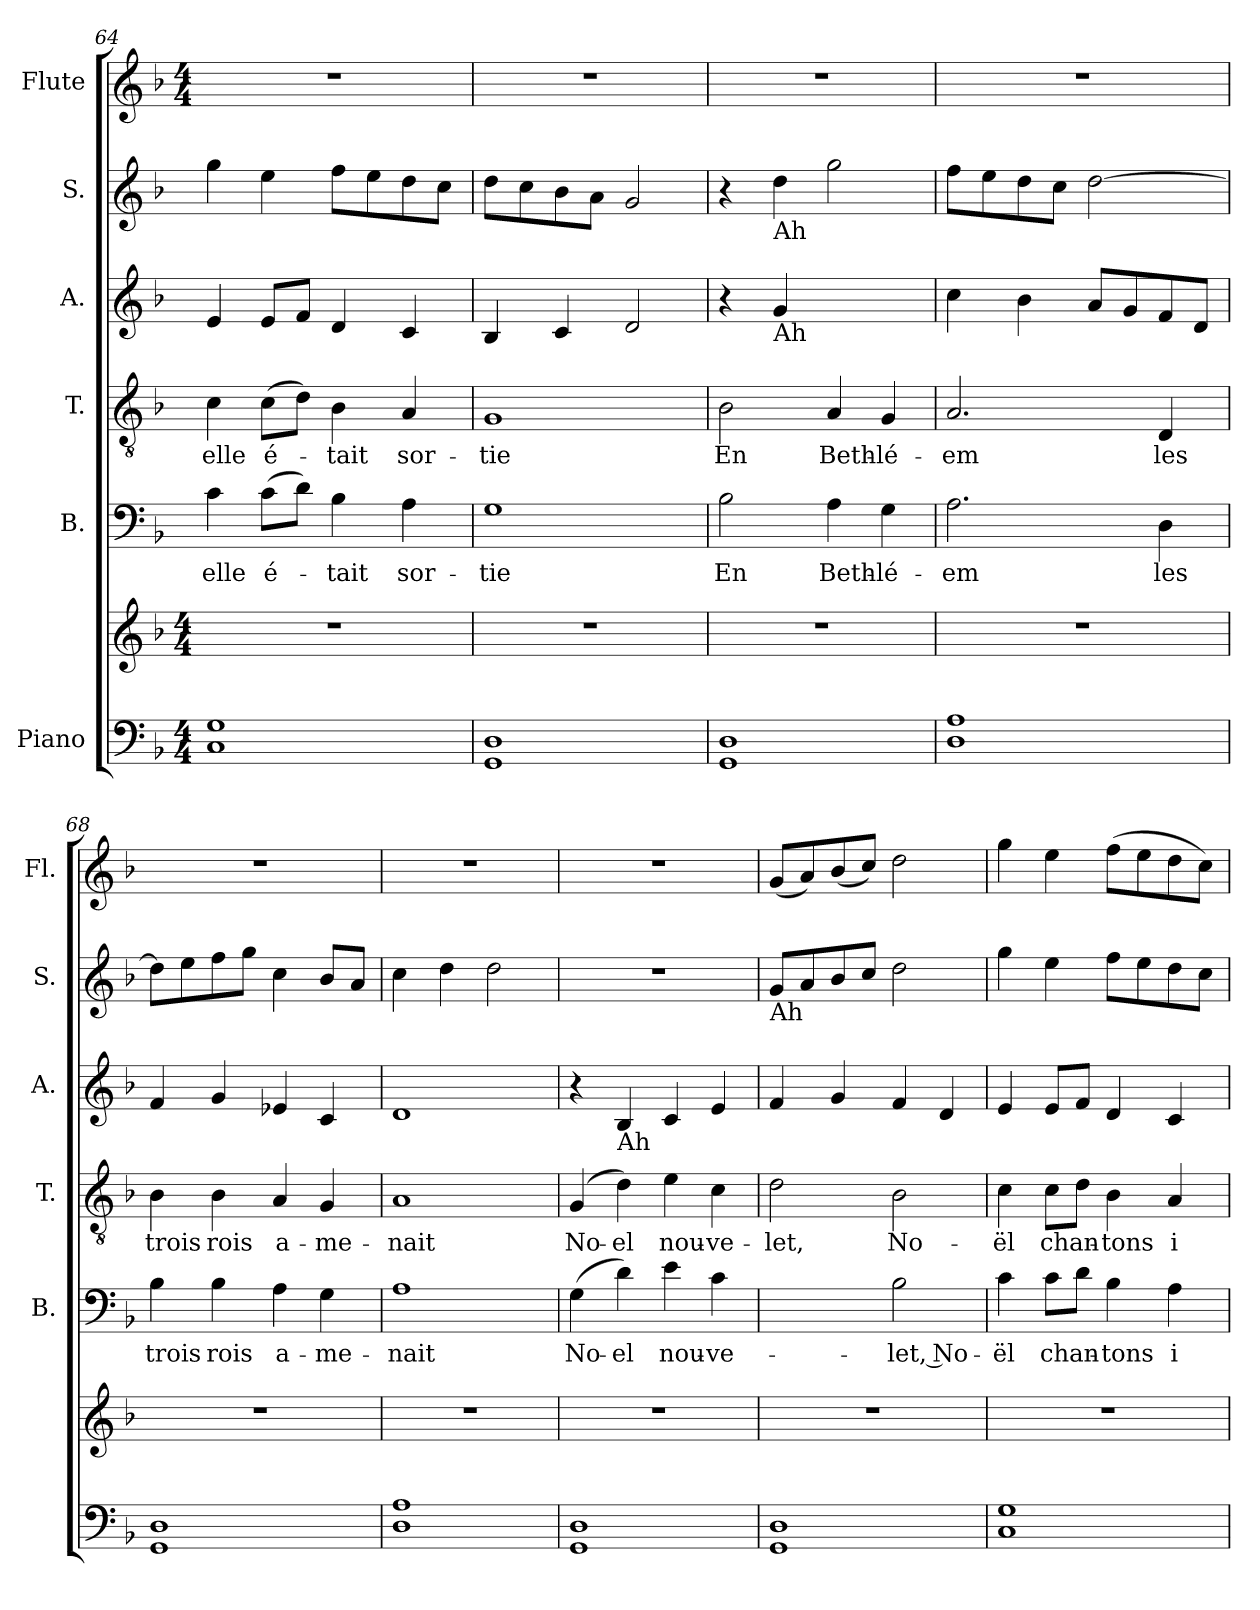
**kern	**kern	**kern	**text	**kern	**text	**kern	**kern	**kern
*part6	*part6	*part5	*part5	*part4	*part4	*part3	*part2	*part1
*staff7	*staff6	*staff5	*staff5	*staff4	*staff4	*staff3	*staff2	*staff1
*I"Piano	*	*I"B.	*	*I"T.	*	*I"A.	*I"S.	*I"Flute
*	*	*I'B.	*	*I'T.	*	*I'A.	*I'S.	*I'Fl.
!!LO:LB:g=z
*clefF4	*clefG2	*clefF4	*	*clefGv2	*	*clefG2	*clefG2	*clefG2
*k[b-]	*k[b-]	*k[b-]	*	*k[b-]	*	*k[b-]	*k[b-]	*k[b-]
*F:	*F:	*F:	*	*F:	*	*F:	*F:	*F:
*M4/4	*M4/4	*	*	*	*	*	*	*M4/4
=64	=64	=64	=64	=64	=64	=64	=64	=64
!	!	!	!LO:LY:b:cj	!	!LO:LY:b:cj	!	!	!
1G 1C	1r	4c\	elle	4c\	elle	4e/	4gg\	1r
!	!	!	!LO:LY:b:cj	!	!LO:LY:b:cj	!	!	!
.	.	(>8c\L	é-	(>8c\L	é-	8e/L	4ee\	.
.	.	8d\J)	.	8d\J)	.	8f/J	.	.
!	!	!	!LO:LY:b:cj	!	!LO:LY:b:cj	!	!	!
.	.	4B-\	-tait	4B-\	-tait	4d/	8ff\L	.
.	.	.	.	.	.	.	8ee\	.
!	!	!	!LO:LY:b:cj	!	!LO:LY:b:cj	!	!	!
.	.	4A\	sor-	4A/	sor-	4c/	8dd\	.
.	.	.	.	.	.	.	8cc\J	.
=65	=65	=65	=65	=65	=65	=65	=65	=65
!	!	!	!LO:LY:b:cj	!	!LO:LY:b:cj	!	!	!
1D 1GG	1r	1G	-tie	1G	-tie	4B-/	8dd\L	1r
.	.	.	.	.	.	.	8cc\	.
.	.	.	.	.	.	4c/	8b-\	.
.	.	.	.	.	.	.	8a\J	.
.	.	.	.	.	.	2d/	2g/	.
=66	=66	=66	=66	=66	=66	=66	=66	=66
!	!	!	!LO:LY:b:cj	!	!LO:LY:b:cj	!	!	!
1D 1GG	1r	2B-\	En	2B-\	En	4r	4r	1r
!	!	!	!	!	!	!	!LO:TX:b:t=Ah	!
!	!	!	!	!	!	!LO:TX:b:t=Ah	!	!
.	.	.	.	.	.	4g/	4dd\	.
!	!	!	!LO:LY:b:cj	!	!LO:LY:b:cj	!	!	!
.	.	4A\	Beth-	4A/	Beth-	2ryy	2gg\	.
!	!	!	!LO:LY:b:cj	!	!LO:LY:b:cj	!	!	!
.	.	4G\	-lé-	4G/	-lé-	.	.	.
=67	=67	=67	=67	=67	=67	=67	=67	=67
!	!	!	!LO:LY:b:cj	!	!LO:LY:b:cj	!	!	!
1A 1D	1r	2.A\	-em	2.A/	-em	4cc\	8ff\L	1r
.	.	.	.	.	.	.	8ee\	.
.	.	.	.	.	.	4b-\	8dd\	.
.	.	.	.	.	.	.	8cc\J	.
.	.	.	.	.	.	8a/L	[>2dd\	.
.	.	.	.	.	.	8g/	.	.
!	!	!	!LO:LY:b:cj	!	!LO:LY:b:cj	!	!	!
.	.	4D\	les	4D/	les	8f/	.	.
.	.	.	.	.	.	8d/J	.	.
=68	=68	=68	=68	=68	=68	=68	=68	=68
!	!	!	!LO:LY:b:cj	!	!LO:LY:b:cj	!	!	!
1D 1GG	1r	4B-\	trois	4B-\	trois	4f/	8dd\L]	1r
.	.	.	.	.	.	.	8ee\	.
!	!	!	!LO:LY:b:cj	!	!LO:LY:b:cj	!	!	!
.	.	4B-\	rois	4B-\	rois	4g/	8ff\	.
.	.	.	.	.	.	.	8gg\J	.
!	!	!	!LO:LY:b:cj	!	!LO:LY:b:cj	!	!	!
.	.	4A\	a-	4A/	a-	4e-X/	4cc\	.
!	!	!	!LO:LY:b:cj	!	!LO:LY:b:cj	!	!	!
.	.	4G\	-me-	4G/	-me-	4c/	8b-/L	.
.	.	.	.	.	.	.	8a/J	.
=69	=69	=69	=69	=69	=69	=69	=69	=69
!	!	!	!LO:LY:b:cj	!	!LO:LY:b:cj	!	!	!
1A 1D	1r	1A	-nait	1A	-nait	1d	4cc\	1r
.	.	.	.	.	.	.	4dd\	.
.	.	.	.	.	.	.	2dd\	.
!!LO:PB:g=z
=70	=70	=70	=70	=70	=70	=70	=70	=70
!	!	!	!LO:LY:b:cj	!	!LO:LY:b:cj	!	!	!
1D 1GG	1r	(>4G\	No-	(<4G/	No-	4r	1r	1r
!	!	!	!	!	!	!LO:TX:b:t=Ah	!	!
!	!	!	!LO:LY:b:cj	!	!LO:LY:b:cj	!	!	!
.	.	4d\)	-el	4d\)	-el	4B-/	.	.
!	!	!	!LO:LY:b:cj	!	!LO:LY:b:cj	!	!	!
.	.	4e\	nou-	4e\	nou-	4c/	.	.
!	!	!	!LO:LY:b:cj	!	!LO:LY:b:cj	!	!	!
.	.	4c\	-ve-	4c\	-ve-	4e/	.	.
=71	=71	=71	=71	=71	=71	=71	=71	=71
!	!	!	!	!	!	!	!LO:TX:b:t=Ah	!
!	!	!	!	!	!LO:LY:b:cj	!	!	!
1D 1GG	1r	2ryy	.	2d\	-let,	4f/	8g/L	(<8g/L
.	.	.	.	.	.	.	8a/	8a/)
.	.	.	.	.	.	4g/	8b-/	(<8b-/
.	.	.	.	.	.	.	8cc/J	8cc/J)
!	!	!	!LO:LY:b:rj	!	!LO:LY:b:cj	!	!	!
.	.	2B-\	-let, No-	2B-\	No-	4f/	2dd\	2dd\
.	.	.	.	.	.	4d/	.	.
=72	=72	=72	=72	=72	=72	=72	=72	=72
!	!	!	!LO:LY:b:cj	!	!LO:LY:b:cj	!	!	!
1G 1C	1r	4c\	-ël	4c\	-ël	4e/	4gg\	4gg\
!	!	!	!LO:LY:b	!	!LO:LY:b	!	!	!
.	.	8c\L	chan-	8c\L	chan-	8e/L	4ee\	4ee\
.	.	8d\J	.	8d\J	.	8f/J	.	.
!	!	!	!LO:LY:b:cj	!	!LO:LY:b:cj	!	!	!
.	.	4B-\	-tons	4B-\	-tons	4d/	8ff\L	(>8ff\L
.	.	.	.	.	.	.	8ee\	8ee\
!	!	!	!LO:LY:b:cj	!	!LO:LY:b:cj	!	!	!
.	.	4A\	i-	4A/	i-	4c/	8dd\	8dd\
.	.	.	.	.	.	.	8cc\J	8cc\J)
=	=	=	=	=	=	=	=	=
*-	*-	*-	*-	*-	*-	*-	*-	*-
